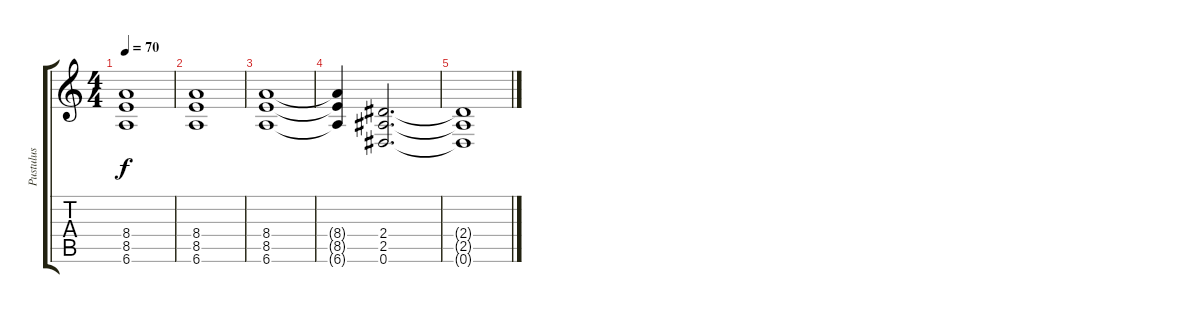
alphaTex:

\track ("Pustulus" "Pustulus") {instrument overdrivenguitar}
\staff {score tabs}
\tuning (Eb4 Bb3 Gb3 Db3 Ab2 Eb2) {hide}
\ts (4 4)
\tempo 70
\clef g2
\ks c
(8.4 8.5 6.6).1{dy f} |
(8.4 8.5 6.6).1 |
(8.4 8.5 6.6).1 |
(8.4{t} 8.5{t} 6.6{t}).4 (2.4 2.5 0.6).2{d} |
(2.4{t} 2.5{t} 0.6{t}).1
